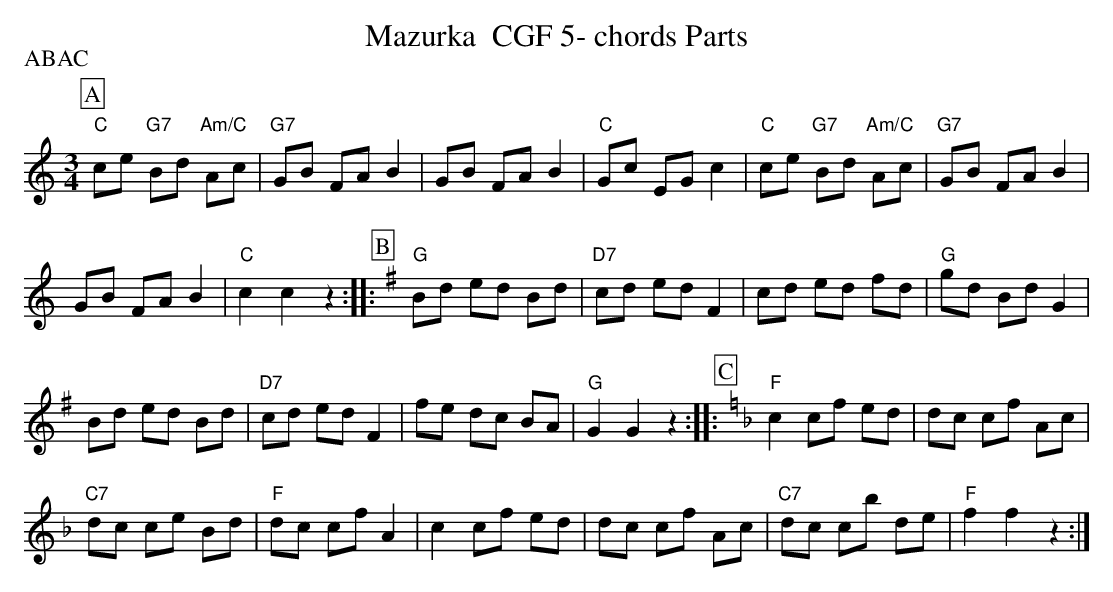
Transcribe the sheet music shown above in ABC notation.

X:1
T:Mazurka  CGF 5- chords Parts
P:ABAC
M:3/4
L:1/8
K:Cmaj%%MIDI gchordon
[P:A] "C"ce "G7"Bd "Am/C"Ac | "G7"GB FAB2 | GB FAB2 | "C"Gc EGc2 | "C"ce "G7"Bd "Am/C"Ac | "G7"GB FAB2 |
GB FAB2 | \
"C"c2c2z2 ::[P:B] [K:Gmaj] "G"Bd ed Bd | "D7"cd edF2 | cd ed fd | "G"gd BdG2 |
Bd ed Bd | "D7"cd edF2 | \
fe dc BA | "G"G2G2z2 :: [P:C] [K:Fmaj] "F"c2 cf ed | \
dc cf Ac |
"C7"dc ce Bd | \
"F"dc cfA2 | c2cf ed | dc cf Ac | "C7"dc cb de | "F"f2f2z2 :|
